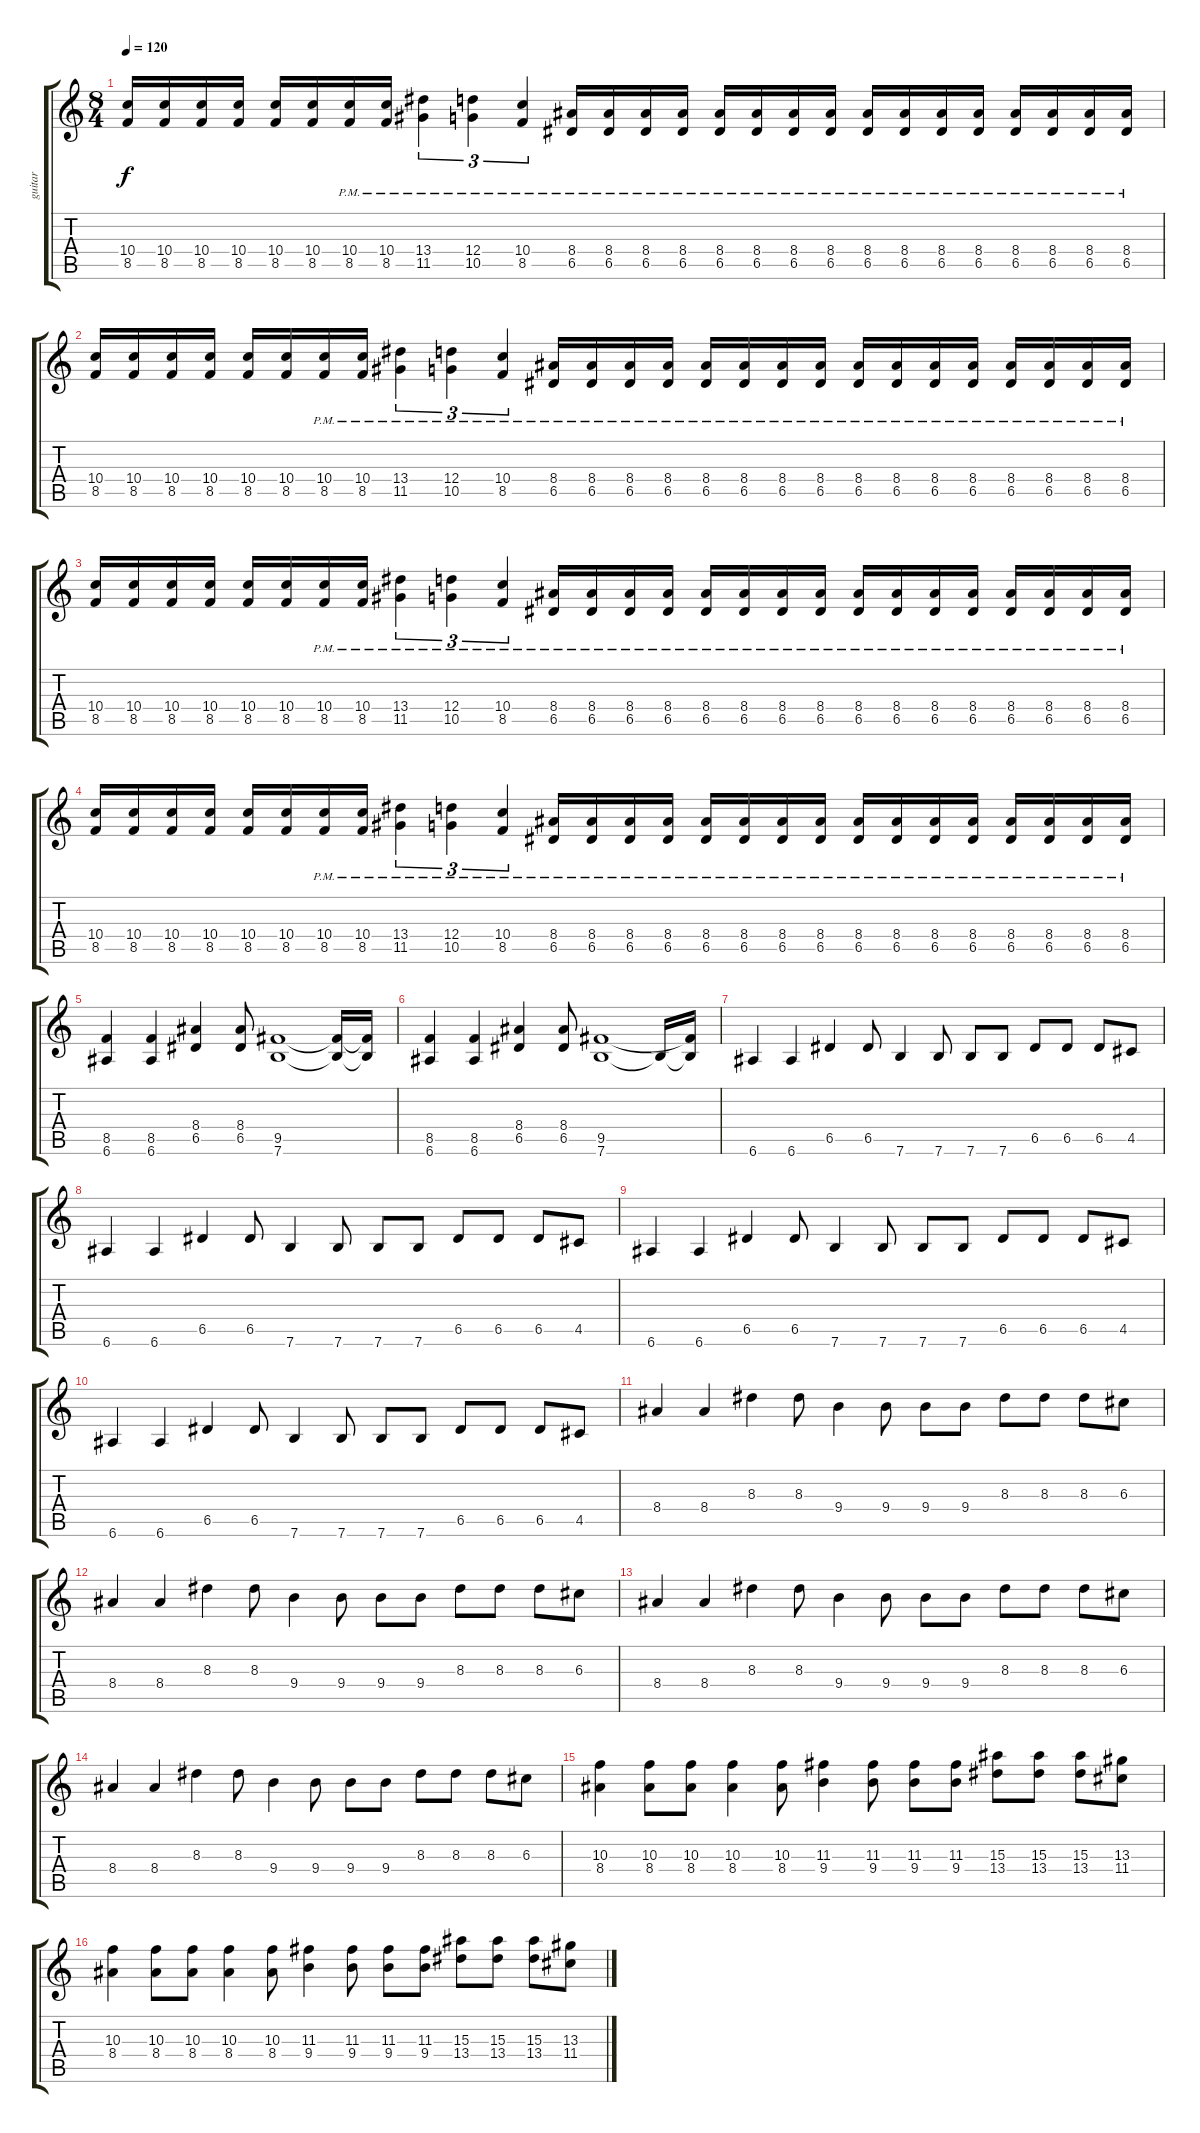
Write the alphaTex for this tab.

\track ("guitar" "guitar") {instrument distortionguitar}
\staff {score tabs}
\tuning (E4 B3 G3 D3 A2 E2) {hide}
\ts (8 4)
\tempo 120
\clef g2
\ks c
(10.4 8.5).16{dy f} (10.4 8.5).16 (10.4 8.5).16 (10.4 8.5).16 (10.4 8.5).16 (10.4 8.5).16 (10.4 8.5{pm}).16 (10.4 8.5{pm}).16 (13.4 11.5{pm}).4{tu (3 2)} (12.4 10.5{pm}).4{tu (3 2)} (10.4 8.5{pm}).4{tu (3 2)} (8.4 6.5{pm}).16 (8.4 6.5{pm}).16 (8.4 6.5{pm}).16 (8.4 6.5{pm}).16 (8.4 6.5{pm}).16 (8.4 6.5{pm}).16 (8.4 6.5{pm}).16 (8.4 6.5{pm}).16 (8.4 6.5{pm}).16 (8.4 6.5{pm}).16 (8.4 6.5{pm}).16 (8.4{pm} 6.5).16 (8.4{pm} 6.5).16 (8.4{pm} 6.5{pm}).16 (8.4{pm} 6.5).16 (8.4{pm} 6.5).16 |
(10.4 8.5).16 (10.4 8.5).16 (10.4 8.5).16 (10.4 8.5).16 (10.4 8.5).16 (10.4 8.5).16 (10.4 8.5{pm}).16 (10.4 8.5{pm}).16 (13.4 11.5{pm}).4{tu (3 2)} (12.4 10.5{pm}).4{tu (3 2)} (10.4 8.5{pm}).4{tu (3 2)} (8.4 6.5{pm}).16 (8.4 6.5{pm}).16 (8.4 6.5{pm}).16 (8.4 6.5{pm}).16 (8.4 6.5{pm}).16 (8.4 6.5{pm}).16 (8.4 6.5{pm}).16 (8.4 6.5{pm}).16 (8.4 6.5{pm}).16 (8.4 6.5{pm}).16 (8.4 6.5{pm}).16 (8.4{pm} 6.5).16 (8.4{pm} 6.5).16 (8.4{pm} 6.5{pm}).16 (8.4{pm} 6.5).16 (8.4{pm} 6.5).16 |
(10.4 8.5).16 (10.4 8.5).16 (10.4 8.5).16 (10.4 8.5).16 (10.4 8.5).16 (10.4 8.5).16 (10.4 8.5{pm}).16 (10.4 8.5{pm}).16 (13.4 11.5{pm}).4{tu (3 2)} (12.4 10.5{pm}).4{tu (3 2)} (10.4 8.5{pm}).4{tu (3 2)} (8.4 6.5{pm}).16 (8.4 6.5{pm}).16 (8.4 6.5{pm}).16 (8.4 6.5{pm}).16 (8.4 6.5{pm}).16 (8.4 6.5{pm}).16 (8.4 6.5{pm}).16 (8.4 6.5{pm}).16 (8.4 6.5{pm}).16 (8.4 6.5{pm}).16 (8.4 6.5{pm}).16 (8.4{pm} 6.5).16 (8.4{pm} 6.5).16 (8.4{pm} 6.5{pm}).16 (8.4{pm} 6.5).16 (8.4{pm} 6.5).16 |
(10.4 8.5).16 (10.4 8.5).16 (10.4 8.5).16 (10.4 8.5).16 (10.4 8.5).16 (10.4 8.5).16 (10.4 8.5{pm}).16 (10.4 8.5{pm}).16 (13.4 11.5{pm}).4{tu (3 2)} (12.4 10.5{pm}).4{tu (3 2)} (10.4 8.5{pm}).4{tu (3 2)} (8.4 6.5{pm}).16 (8.4 6.5{pm}).16 (8.4 6.5{pm}).16 (8.4 6.5{pm}).16 (8.4 6.5{pm}).16 (8.4 6.5{pm}).16 (8.4 6.5{pm}).16 (8.4 6.5{pm}).16 (8.4 6.5{pm}).16 (8.4 6.5{pm}).16 (8.4 6.5{pm}).16 (8.4{pm} 6.5).16 (8.4{pm} 6.5).16 (8.4{pm} 6.5{pm}).16 (8.4{pm} 6.5).16 (8.4{pm} 6.5).16 |
(8.5 6.6).4 (8.5 6.6).4 (8.4 6.5).4 (8.4 6.5).8 (9.5 7.6).1 (9.5{t} 7.6{t}).16 (9.5{t} 7.6{t}).16 |
(8.5 6.6).4 (8.5 6.6).4 (8.4 6.5).4 (8.4 6.5).8 (9.5 7.6).1 7.6{t}.16 (9.5{t} 7.6{t}).16 |
6.6.4 6.6.4 6.5.4 6.5.8 7.6.4 7.6.8 7.6.8 7.6.8 6.5.8 6.5.8 6.5.8 4.5.8 |
6.6.4 6.6.4 6.5.4 6.5.8 7.6.4 7.6.8 7.6.8 7.6.8 6.5.8 6.5.8 6.5.8 4.5.8 |
6.6.4 6.6.4 6.5.4 6.5.8 7.6.4 7.6.8 7.6.8 7.6.8 6.5.8 6.5.8 6.5.8 4.5.8 |
6.6.4 6.6.4 6.5.4 6.5.8 7.6.4 7.6.8 7.6.8 7.6.8 6.5.8 6.5.8 6.5.8 4.5.8 |
8.4.4 8.4.4 8.3.4 8.3.8 9.4.4 9.4.8 9.4.8 9.4.8 8.3.8 8.3.8 8.3.8 6.3.8 |
8.4.4 8.4.4 8.3.4 8.3.8 9.4.4 9.4.8 9.4.8 9.4.8 8.3.8 8.3.8 8.3.8 6.3.8 |
8.4.4 8.4.4 8.3.4 8.3.8 9.4.4 9.4.8 9.4.8 9.4.8 8.3.8 8.3.8 8.3.8 6.3.8 |
8.4.4 8.4.4 8.3.4 8.3.8 9.4.4 9.4.8 9.4.8 9.4.8 8.3.8 8.3.8 8.3.8 6.3.8 |
(10.3 8.4).4 (10.3 8.4).8 (10.3 8.4).8 (10.3 8.4).4 (10.3 8.4).8 (11.3 9.4).4 (11.3 9.4).8 (11.3 9.4).8 (11.3 9.4).8 (15.3 13.4).8 (15.3 13.4).8 (15.3 13.4).8 (13.3 11.4).8 |
(10.3 8.4).4 (10.3 8.4).8 (10.3 8.4).8 (10.3 8.4).4 (10.3 8.4).8 (11.3 9.4).4 (11.3 9.4).8 (11.3 9.4).8 (11.3 9.4).8 (15.3 13.4).8 (15.3 13.4).8 (15.3 13.4).8 (13.3 11.4).8
